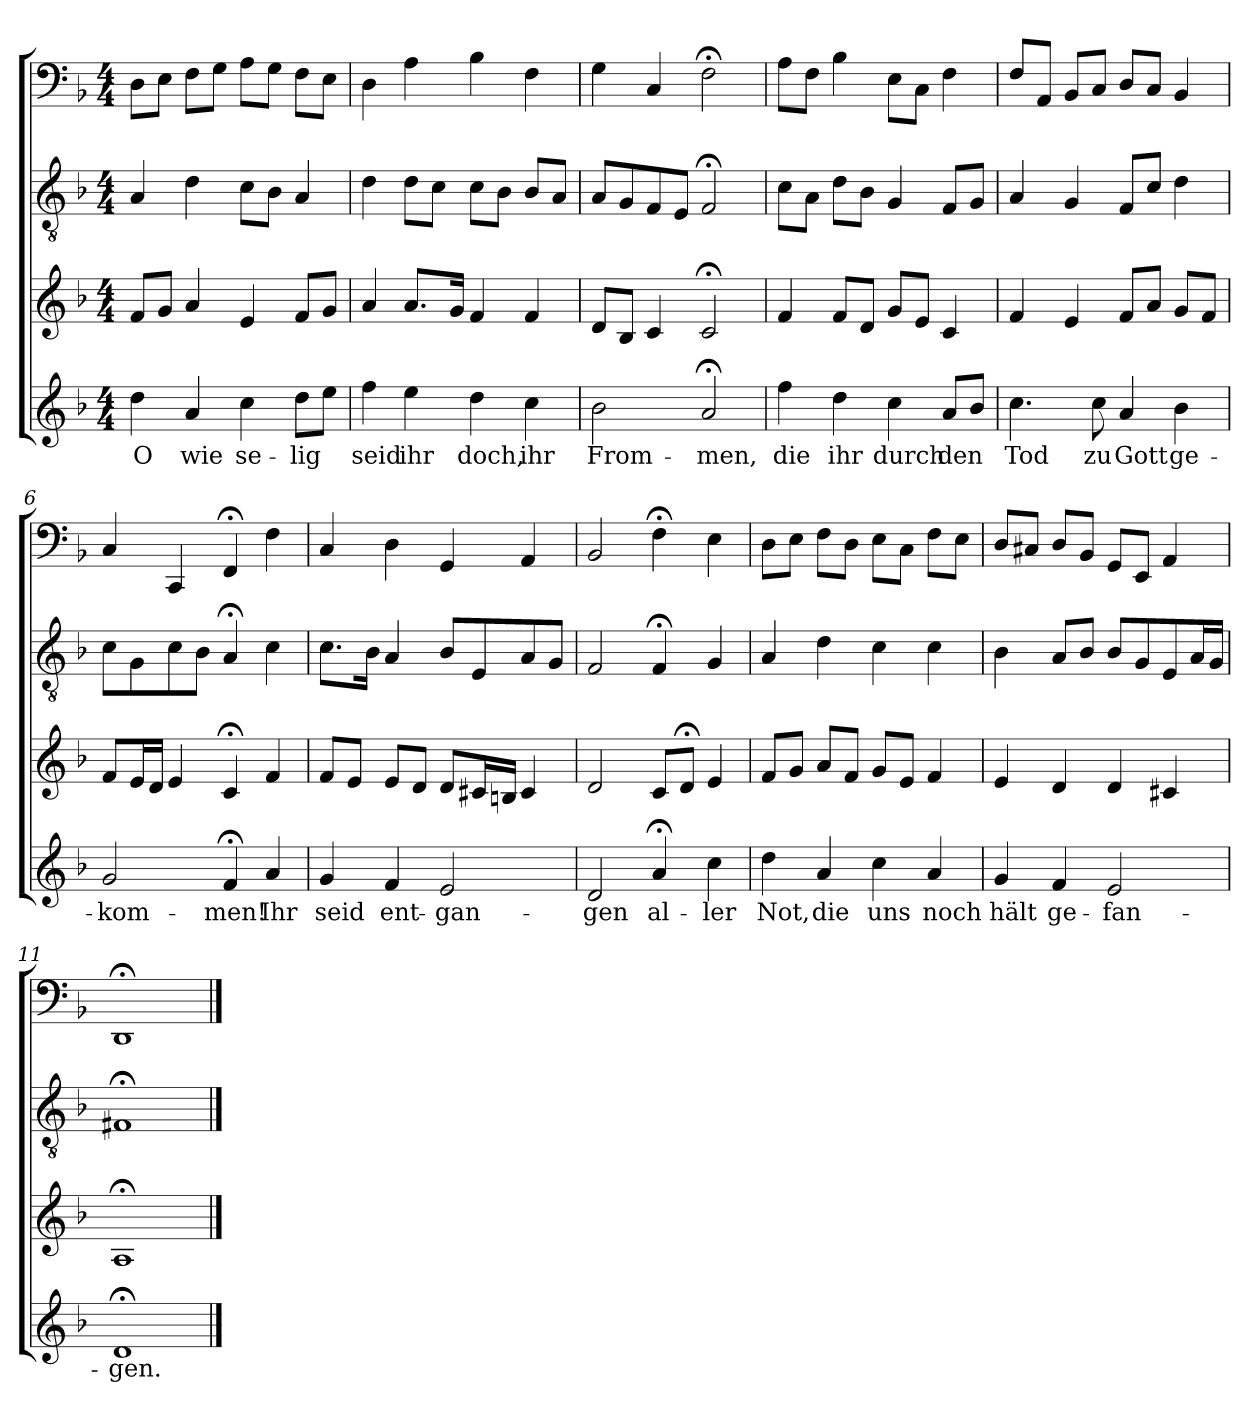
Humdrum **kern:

**kern	**text	**kern	**kern	**kern
*part4	*part4	*part3	*part2	*part1
*staff4	*staff4	*staff3	*staff2	*staff1
*clefG2	*	*clefG2	*clefGv2	*clefF4
*k[b-]	*	*k[b-]	*k[b-]	*k[b-]
*d:	*	*d:	*d:	*d:
*M4/4	*	*M4/4	*M4/4	*M4/4
=1	=1	=1	=1	=1
4dd\	O	8f/L	4A/	8D\L
.	.	8g/J	.	8E\J
4a/	wie	4a/	4d\	8F\L
.	.	.	.	8G\J
4cc\	se-	4e/	8c\L	8A\L
.	.	.	8B-\J	8G\J
8dd\L	-lig	8f/L	4A/	8F\L
8ee\J	.	8g/J	.	8E\J
=2	=2	=2	=2	=2
4ff\	seid	4a/	4d\	4D\
4ee\	ihr	8.a/L	8d\L	4A\
.	.	.	8c\J	.
.	.	16g/Jk	.	.
4dd\	doch,	4f/	8c\L	4B-\
.	.	.	8B-\J	.
4cc\	ihr	4f/	8B-/L	4F\
.	.	.	8A/J	.
=3	=3	=3	=3	=3
2b-\	From-	8d/L	8A/L	4G\
.	.	8B-/J	8G/	.
.	.	4c/	8F/	4C/
.	.	.	8E/J	.
2a;</	-men,	2c;</	2F;</	2F;<\
=4	=4	=4	=4	=4
4ff\	die	4f/	8c\L	8A\L
.	.	.	8A\J	8F\J
4dd\	ihr	8f/L	8d\L	4B-\
.	.	8d/J	8B-\J	.
4cc\	durch	8g/L	4G/	8E\L
.	.	8e/J	.	8C\J
8a/L	den	4c/	8F/L	4F\
8b-/J	.	.	8G/J	.
=5	=5	=5	=5	=5
4.cc\	Tod	4f/	4A/	8F/L
.	.	.	.	8AA/J
.	.	4e/	4G/	8BB-/L
8cc\	zu	.	.	8C/J
4a/	Gott	8f/L	8F/L	8D/L
.	.	8a/J	8c/J	8C/J
4b-\	ge-	8g/L	4d\	4BB-/
.	.	8f/J	.	.
=6	=6	=6	=6	=6
2g/	-kom-	8f/L	8c\L	4C/
.	.	16e/L	8G\	.
.	.	16d/JJ	.	.
.	.	4e/	8c\	4CC/
.	.	.	8B-\J	.
4f;</	-men!	4c;</	4A;</	4FF;</
4a/	Ihr	4f/	4c\	4F\
=7	=7	=7	=7	=7
4g/	seid	8f/L	8.c\L	4C/
.	.	8e/J	.	.
.	.	.	16B-\Jk	.
4f/	ent-	8e/L	4A/	4D\
.	.	8d/J	.	.
2e/	-gan-	8d/L	8B-/L	4GG/
.	.	16c#X/L	8E/	.
.	.	16Bn/JJ	.	.
.	.	4c#/	8A/	4AA/
.	.	.	8G/J	.
=8	=8	=8	=8	=8
2d/	-gen	2d/	2F/	2BB-/
4a;</	al-	8c/L	4F;</	4F;<\
.	.	8d;</J	.	.
4cc\	-ler	4e/	4G/	4E\
=9	=9	=9	=9	=9
4dd\	Not,	8f/L	4A/	8D\L
.	.	8g/J	.	8E\J
4a/	die	8a/L	4d\	8F\L
.	.	8f/J	.	8D\J
4cc\	uns	8g/L	4c\	8E\L
.	.	8e/J	.	8C\J
4a/	noch	4f/	4c\	8F\L
.	.	.	.	8E\J
=10	=10	=10	=10	=10
4g/	hält	4e/	4B-\	8D/L
.	.	.	.	8C#X/J
4f/	ge-	4d/	8A/L	8D/L
.	.	.	8B-/J	8BB-/J
2e/	-fan-	4d/	8B-/L	8GG/L
.	.	.	8G/	8EE/J
.	.	4c#X/	8E/	4AA/
.	.	.	16A/L	.
.	.	.	16G/JJ	.
=11	=11	=11	=11	=11
1d;</	-gen.	1A;</	1F#X;</	1DD;</
==	==	==	==	==
*-	*-	*-	*-	*-
